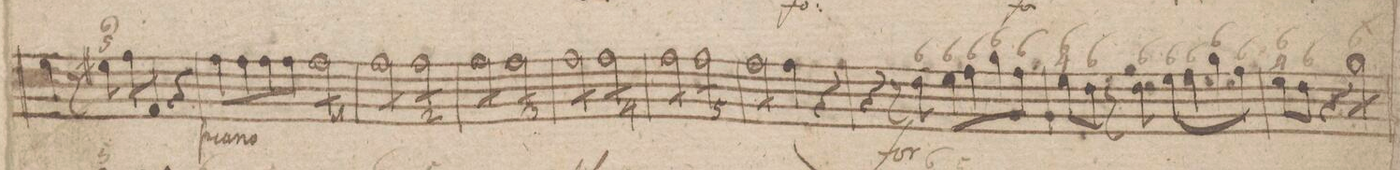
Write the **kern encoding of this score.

**kern	**fb	**dynam
*I"Organo	*	*
*clefF4	*	*
*k[f#c#]	*	*
*met(c)	*	*
*M4/4	*	*
4G\	.	.
8r	.	.
8G#X\	6 5	.
8A\L	.	.
8AA/J	.	.
4r	.	.
=19	=19	=19
8A\L	.	p
8A\	.	.
8A\	.	.
8A\J	.	.
*tremolo	*	*
8A\L	.	.
8A\	.	.
8A\	.	.
8A\J	.	.
=20	=20	=20
8A\L	.	.
8A\	.	.
8A\	.	.
8A\J	.	.
8A\L	.	.
8A\	.	.
8A\	.	.
8A\J	.	.
=21	=21	=21
8A\L	.	.
8A\	.	.
8A\	.	.
8A\J	.	.
8A\L	.	.
8A\	.	.
8A\	.	.
8A\J	.	.
=22	=22	=22
8A\L	.	.
8A\	.	.
8A\	.	.
8A\J	.	.
8A\L	.	.
8A\	.	.
8A\	.	.
8A\J	.	.
=23	=23	=23
8A\L	.	.
8A\	.	.
8A\	.	.
8A\J	.	.
8A\L	.	.
8A\	.	.
8A\	.	.
8A\J	.	.
=24	=24	=24
8A\L	.	.
8A\	.	.
8A\	.	.
8A\J	.	.
4A\	.	.
4r	.	.
=25	=25	=25
4r	.	.
8r	.	f
8F#\	6	.
8G\L	6	.
8A\	6	.
8B\	6	.
8A\J	6	.
=26	=26	=26
8G\L	6 4	.
8F#\J	6	.
8r	.	.
8F#\	6	.
8G\L	6	.
8A\	6	.
8B\	6	.
8A\J	6	.
=27	=27	=27
8G\L	6 4	.
8F#\J	6	.
4r	.	.
8B\L	6|	.
8B\	.	.
8B\	.	.
8B\J	.	.
*Xtremolo	*	*
=28	=28	=28
*-	*-	*-
